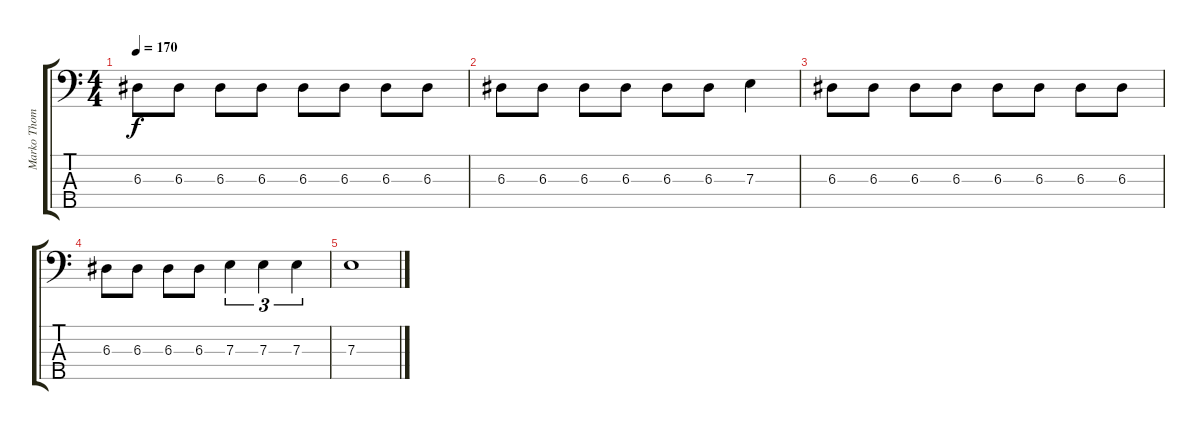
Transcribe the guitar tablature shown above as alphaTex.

\track ("Marko Thomas" "Marko Thom") {instrument electricbassfinger}
\staff {score tabs}
\tuning (G2 D2 A1 E1 B0) {hide}
\ts (4 4)
\tempo 170
\clef f4
\ks c
6.3.8{dy f} 6.3.8 6.3.8 6.3.8 6.3.8 6.3.8 6.3.8 6.3.8 |
6.3.8 6.3.8 6.3.8 6.3.8 6.3.8 6.3.8 7.3.4 |
6.3.8 6.3.8 6.3.8 6.3.8 6.3.8 6.3.8 6.3.8 6.3.8 |
6.3.8 6.3.8 6.3.8 6.3.8 7.3.4{tu (3 2)} 7.3.4{tu (3 2)} 7.3.4{tu (3 2)} |
7.3.1
